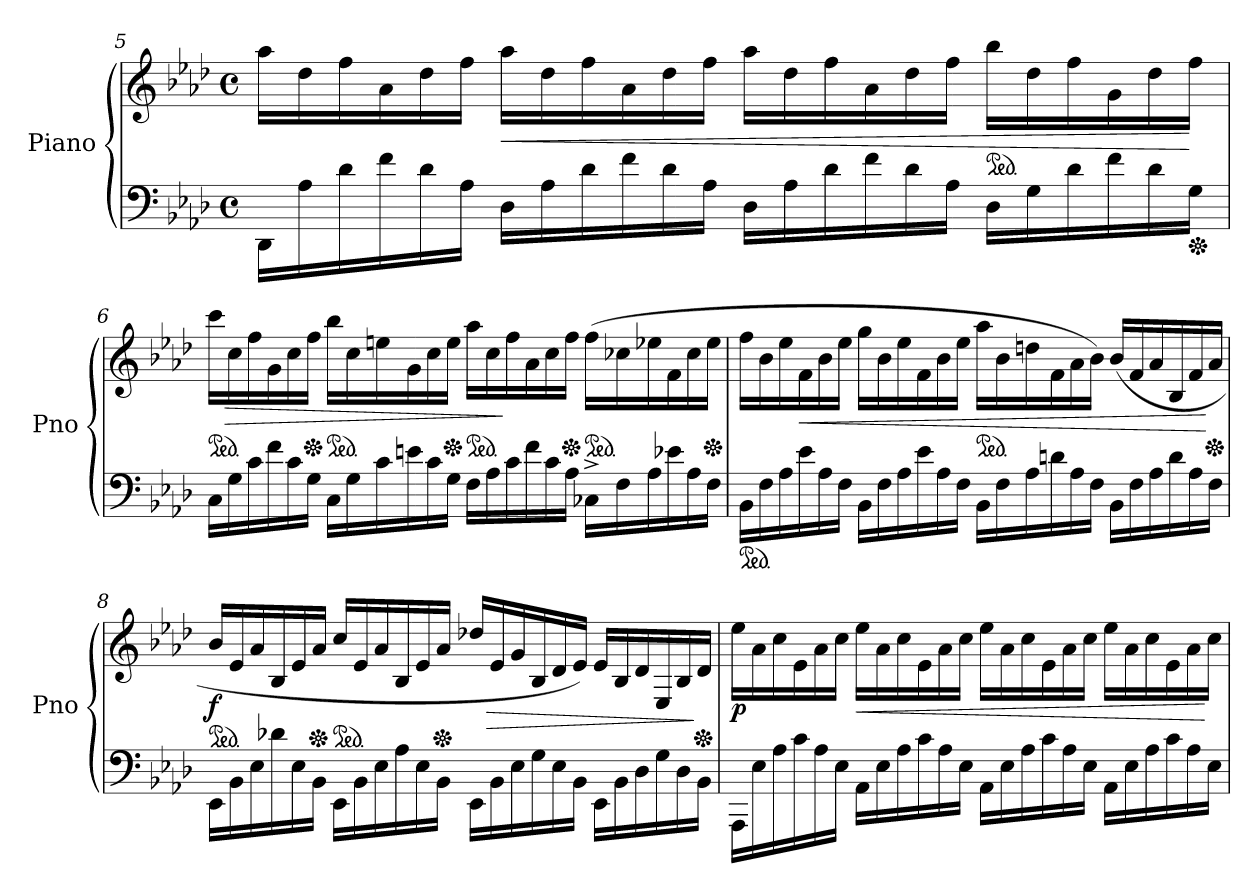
**kern	**kern	**dynam
*part1	*part1	*part1
*staff2	*staff1	*staff1/2
*I"Piano	*	*
*I'Pno	*	*
!!LO:LB:g=z
*clefF4	*clefG2	*
*k[b-e-a-d-]	*k[b-e-a-d-]	*
*M4/4	*M4/4	*
*met(c)	*met(c)	*
*Xtuplet	*Xtuplet	*
=5	=5	=5
24DD-/LL	24aa-\LL	.
24A-\	24dd-\	.
24d-\	24ff\	.
24f\	24a-\	.
24d-\	24dd-\	.
24A-\JJ	24ff\JJ	.
!	!	!LO:HP:b
24D-\LL	24aa-\LL	<
24A-\	24dd-\	.
24d-\	24ff\	.
24f\	24a-\	.
24d-\	24dd-\	.
24A-\JJ	24ff\JJ	.
24D-\LL	24aa-\LL	.
24A-\	24dd-\	.
24d-\	24ff\	.
24f\	24a-\	.
24d-\	24dd-\	.
24A-\JJ	24ff\JJ	.
*	*ped	*
24D-\LL	24bb-\LL	.
24G\	24dd-\	.
24d-\	24ff\	.
24f\	24g\	.
24d-\	24dd-\	.
*Xped	*	*
24G\JJ	24ff\JJ	[
=6	=6	=6
*	*ped	*
24C\LL	24ccc\LL	.
!	!	!LO:HP:b
24G\	24cc\	>
24c\	24ff\	.
24f\	24g\	.
24c\	24cc\	.
*	*Xped	*
24G\JJ	24ff\JJ	.
*	*ped	*
24C\LL	24bb-\LL	.
24G\	24cc\	.
24c\	24een\	.
24en\	24g\	.
24c\	24cc\	.
*	*Xped	*
24G\JJ	24ee\JJ	.
*	*ped	*
24F\LL	24aa-\LL	.
24A-\	24cc\	.
24c\	24ff\	]
24f\	24a-\	.
24c\	24cc\	.
*	*Xped	*
24A-\JJ	24ff\JJ	.
*	*ped	*
24C-X^\LL	(24ff\LL	.
24F\	24cc-X\	.
24A-\	24ee-X\	.
24e-X\	24f\	.
24A-\	24cc-\	.
*	*Xped	*
24F\JJ	24ee-\JJ	.
!!LO:LB:g=z
=7	=7	=7
*ped	*	*
24BB-\LL	24ff\LL	.
24F\	24b-\	.
24A-\	24ee-\	.
!	!	!LO:HP:b
24e-\	24f\	<
24A-\	24b-\	.
24F\JJ	24ee-\JJ	.
24BB-\LL	24gg\LL	.
24F\	24b-\	.
24A-\	24ee-\	.
24e-\	24f\	.
24A-\	24b-\	.
24F\JJ	24ee-\JJ	.
*	*ped	*
24BB-\LL	24aa-\LL	.
24F\	24b-\	.
24A-\	24ddn\	.
24dn\	24f\	.
24A-\	24a-\	.
24F\JJ	24b-\JJ)	.
24BB-\LL	(>24b-/LL	.
24F\	24f/	.
24A-\	24a-/	.
24d\	24B-/	.
24A-\	24f/	.
*	*Xped	*
24F\JJ	24a-/JJ	[
=8	=8	=8
*	*ped	*
!	!	!LO:DY:b
24EE-\LL	24b-/LL	f
24BB-\	24e-/	.
24E-\	24a-/	.
24d-X\	24B-/	.
24E-\	24e-/	.
*	*Xped	*
24BB-\JJ	24a-/JJ	.
*	*ped	*
24EE-\LL	24cc/LL	.
24BB-\	24e-/	.
24E-\	24a-/	.
24A-\	24B-/	.
24E-\	24e-/	.
*	*Xped	*
24BB-\JJ	24a-/JJ	.
24EE-\LL	24dd-X/LL	.
!	!	!LO:HP:b
24BB-\	24e-/	>
24E-\	24g/	.
24G\	24B-/	.
24E-\	24d-/	.
24BB-\JJ	24e-/JJ)	.
24EE-\LL	24e-/LL	.
24BB-\	24B-/	.
24D-\	24d-/	.
24G\	24E-/	.
24D-\	24B-/	.
*	*Xped	*
24BB-\JJ	24d-/JJ	]
!!LO:LB:g=z
=9	=9	=9
!	!	!LO:DY:b
24AAA-/LL	24ee-\LL	p
24E-\	24a-\	.
24A-\	24cc\	.
24c\	24e-\	.
24A-\	24a-\	.
24E-\JJ	24cc\JJ	.
!	!	!LO:HP:b
24AA-\LL	24ee-\LL	<
24E-\	24a-\	.
24A-\	24cc\	.
24c\	24e-\	.
24A-\	24a-\	.
24E-\JJ	24cc\JJ	.
24AA-\LL	24ee-\LL	.
24E-\	24a-\	.
24A-\	24cc\	.
24c\	24e-\	.
24A-\	24a-\	.
24E-\JJ	24cc\JJ	.
24AA-\LL	24ee-\LL	.
24E-\	24a-\	.
24A-\	24cc\	.
24c\	24e-\	.
24A-\	24a-\	.
24E-\JJ	24cc\JJ	[
=	=	=
*-	*-	*-
